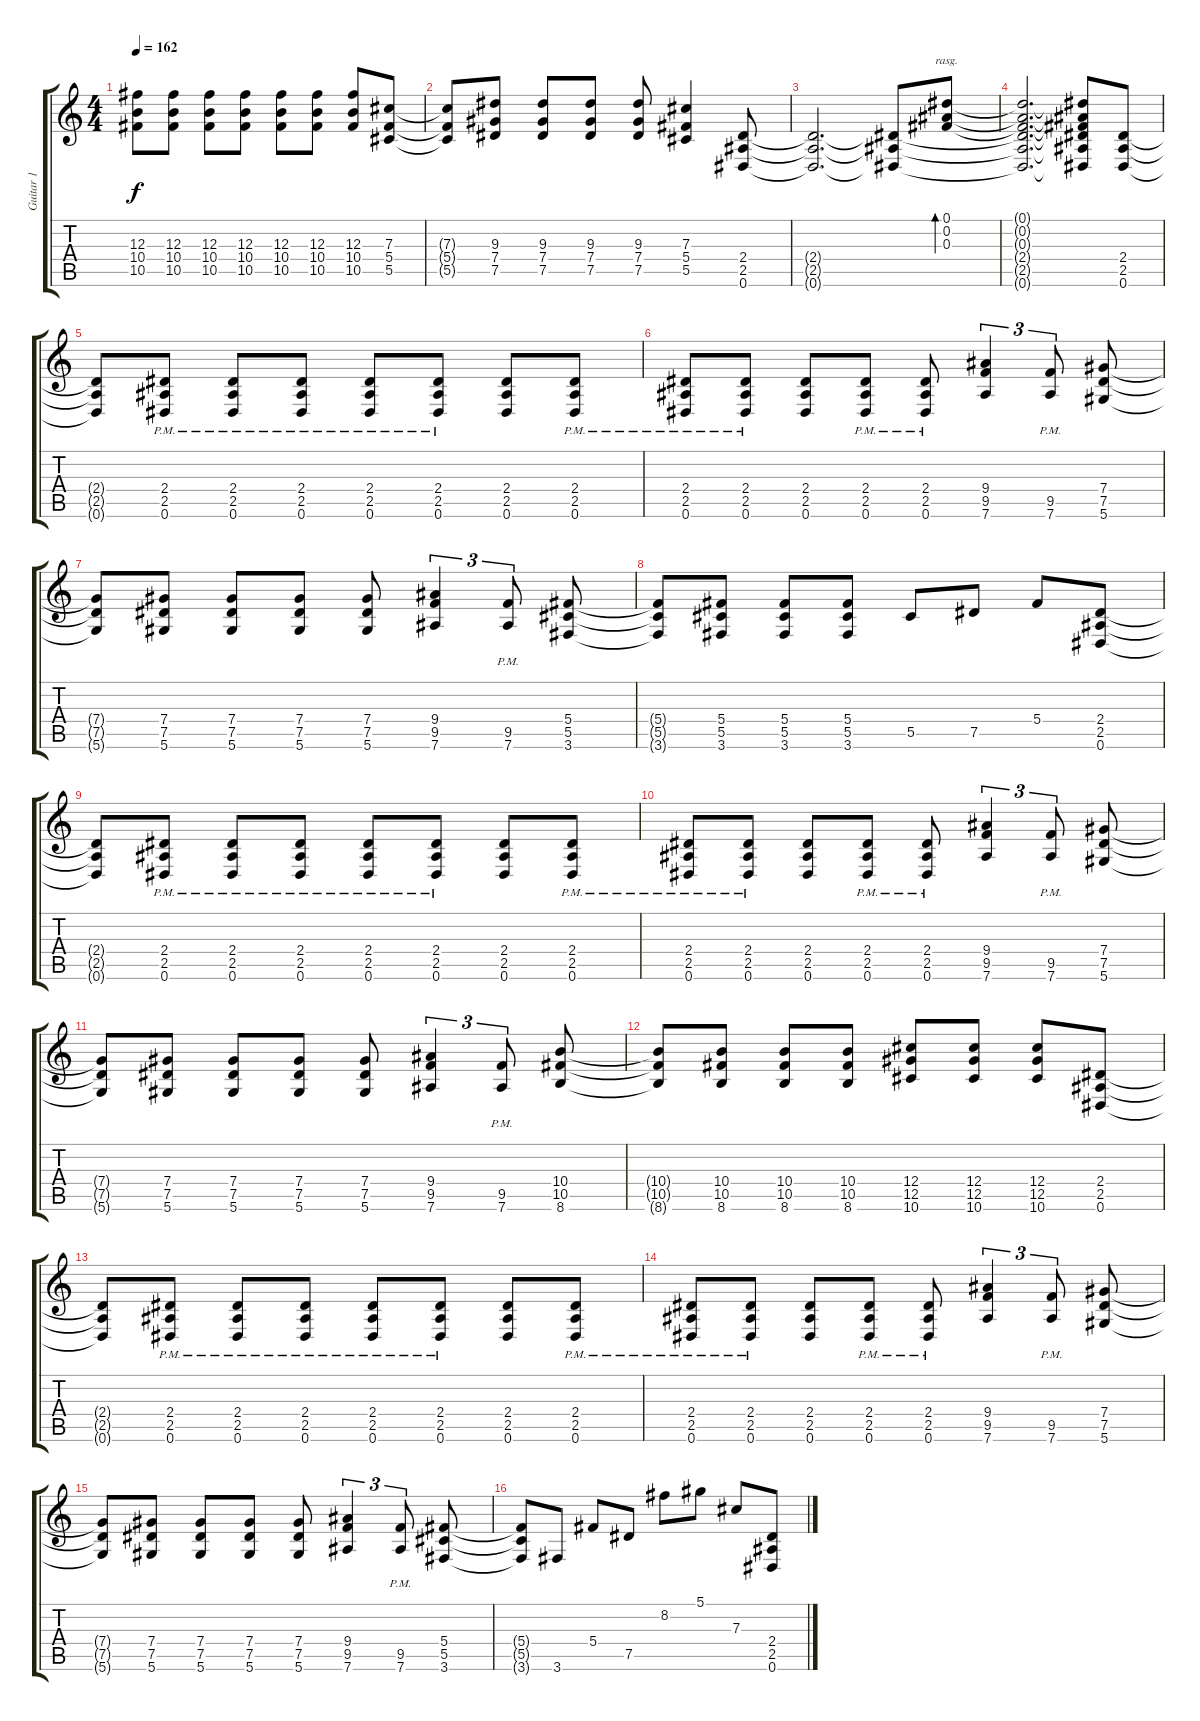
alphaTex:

\track ("Guitar 1" "Guitar 1") {instrument overdrivenguitar}
\staff {score tabs}
\tuning (Eb4 Bb3 Gb3 Db3 Ab2 Eb2) {hide}
\ts (4 4)
\tempo 162
\clef g2
\ks c
(12.3{t} 10.4{t} 10.5{t}).8{dy f} (12.3 10.4 10.5).8 (12.3 10.4 10.5).8 (12.3 10.4 10.5).8 (12.3 10.4 10.5).8 (12.3 10.4 10.5).8 (12.3 10.4 10.5).8 (7.3 5.4 5.5).8 |
(7.3{t} 5.4{t} 5.5{t}).8 (9.3 7.4 7.5).8 (9.3 7.4 7.5).8 (9.3 7.4 7.5).8 (9.3 7.4 7.5).8 (7.3 5.4 5.5).4 (2.4 2.5 0.6).8 |
(2.4{t} 2.5{t} 0.6{t}).2{d} (2.4{t} 2.5{t} 0.6{t}).8 (0.1 0.2 0.3).8{bd 240 rasg ii} |
(0.1{t} 0.2{t} 0.3{t} 2.4{t} 2.5{t} 0.6{t}).2{d} (0.1{t} 0.2{t} 0.3{t} 2.4{t} 2.5{t} 0.6{t}).8 (2.4 2.5 0.6).8 |
(2.4{t} 2.5{t} 0.6{t}).8 (2.4{pm} 2.5{pm} 0.6{pm}).8 (2.4{pm} 2.5{pm} 0.6{pm}).8 (2.4{pm} 2.5{pm} 0.6{pm}).8 (2.4{pm} 2.5{pm} 0.6{pm}).8 (2.4{pm} 2.5{pm} 0.6{pm}).8 (2.4 2.5 0.6).8 (2.4{pm} 2.5{pm} 0.6{pm}).8 |
(2.4{pm} 2.5{pm} 0.6{pm}).8 (2.4{pm} 2.5{pm} 0.6{pm}).8 (2.4 2.5 0.6).8 (2.4{pm} 2.5{pm} 0.6{pm}).8 (2.4{pm} 2.5{pm} 0.6{pm}).8 (9.4 9.5 7.6).4{tu (3 2)} (9.5{pm} 7.6{pm}).8{tu (3 2)} (7.4 7.5 5.6).8 |
(7.4{t} 7.5{t} 5.6{t}).8 (7.4 7.5 5.6).8 (7.4 7.5 5.6).8 (7.4 7.5 5.6).8 (7.4 7.5 5.6).8 (9.4 9.5 7.6).4{tu (3 2)} (9.5{pm} 7.6{pm}).8{tu (3 2)} (5.4 5.5 3.6).8 |
(5.4{t} 5.5{t} 3.6{t}).8 (5.4 5.5 3.6).8 (5.4 5.5 3.6).8 (5.4 5.5 3.6).8 5.5.8 7.5.8 5.4.8 (2.4 2.5 0.6).8 |
(2.4{t} 2.5{t} 0.6{t}).8 (2.4{pm} 2.5{pm} 0.6{pm}).8 (2.4{pm} 2.5{pm} 0.6{pm}).8 (2.4{pm} 2.5{pm} 0.6{pm}).8 (2.4{pm} 2.5{pm} 0.6{pm}).8 (2.4{pm} 2.5{pm} 0.6{pm}).8 (2.4 2.5 0.6).8 (2.4{pm} 2.5{pm} 0.6{pm}).8 |
(2.4{pm} 2.5{pm} 0.6{pm}).8 (2.4{pm} 2.5{pm} 0.6{pm}).8 (2.4 2.5 0.6).8 (2.4{pm} 2.5{pm} 0.6{pm}).8 (2.4{pm} 2.5{pm} 0.6{pm}).8 (9.4 9.5 7.6).4{tu (3 2)} (9.5{pm} 7.6{pm}).8{tu (3 2)} (7.4 7.5 5.6).8 |
(7.4{t} 7.5{t} 5.6{t}).8 (7.4 7.5 5.6).8 (7.4 7.5 5.6).8 (7.4 7.5 5.6).8 (7.4 7.5 5.6).8 (9.4 9.5 7.6).4{tu (3 2)} (9.5{pm} 7.6{pm}).8{tu (3 2)} (10.4 10.5 8.6).8 |
(10.4{t} 10.5{t} 8.6{t}).8 (10.4 10.5 8.6).8 (10.4 10.5 8.6).8 (10.4 10.5 8.6).8 (12.4 12.5 10.6).8 (12.4 12.5 10.6).8 (12.4 12.5 10.6).8 (2.4 2.5 0.6).8 |
(2.4{t} 2.5{t} 0.6{t}).8 (2.4{pm} 2.5{pm} 0.6{pm}).8 (2.4{pm} 2.5{pm} 0.6{pm}).8 (2.4{pm} 2.5{pm} 0.6{pm}).8 (2.4{pm} 2.5{pm} 0.6{pm}).8 (2.4{pm} 2.5{pm} 0.6{pm}).8 (2.4 2.5 0.6).8 (2.4{pm} 2.5{pm} 0.6{pm}).8 |
(2.4{pm} 2.5{pm} 0.6{pm}).8 (2.4{pm} 2.5{pm} 0.6{pm}).8 (2.4 2.5 0.6).8 (2.4{pm} 2.5{pm} 0.6{pm}).8 (2.4{pm} 2.5{pm} 0.6{pm}).8 (9.4 9.5 7.6).4{tu (3 2)} (9.5{pm} 7.6{pm}).8{tu (3 2)} (7.4 7.5 5.6).8 |
(7.4{t} 7.5{t} 5.6{t}).8 (7.4 7.5 5.6).8 (7.4 7.5 5.6).8 (7.4 7.5 5.6).8 (7.4 7.5 5.6).8 (9.4 9.5 7.6).4{tu (3 2)} (9.5{pm} 7.6{pm}).8{tu (3 2)} (5.4 5.5 3.6).8 |
(5.4{t} 5.5{t} 3.6{t}).8 3.6.8 5.4.8 7.5.8 8.2.8 5.1.8 7.3.8 (2.4 2.5 0.6).8
